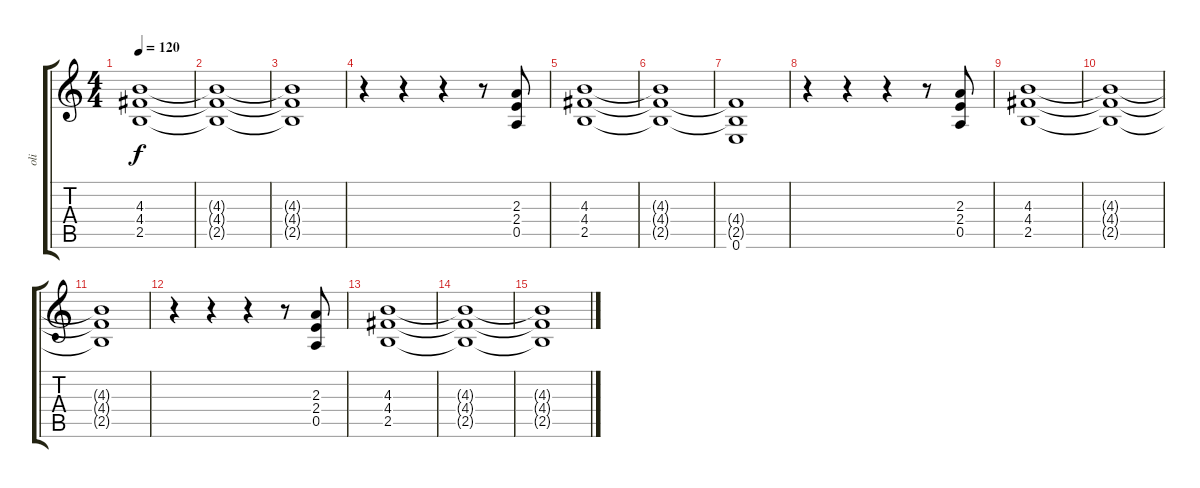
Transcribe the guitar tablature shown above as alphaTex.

\track ("oli" "oli") {instrument overdrivenguitar}
\staff {score tabs}
\tuning (E4 B3 G3 D3 A2 E2) {hide}
\ts (4 4)
\tempo 120
\clef g2
\ks c
(4.3 4.4 2.5).1{dy f} |
(4.3{t} 4.4{t} 2.5{t}).1 |
(4.3{t} 4.4{t} 2.5{t}).1 |
r.4 r.4 r.4 r.8 (2.3 2.4 0.5).8 |
(4.3 4.4 2.5).1 |
(4.3{t} 4.4{t} 2.5{t}).1 |
(4.4{t} 2.5{t} 0.6).1 |
r.4 r.4 r.4 r.8 (2.3 2.4 0.5).8 |
(4.3 4.4 2.5).1 |
(4.3{t} 4.4{t} 2.5{t}).1 |
(4.3{t} 4.4{t} 2.5{t}).1 |
r.4 r.4 r.4 r.8 (2.3 2.4 0.5).8 |
(4.3 4.4 2.5).1 |
(4.3{t} 4.4{t} 2.5{t}).1 |
(4.3{t} 4.4{t} 2.5{t}).1
